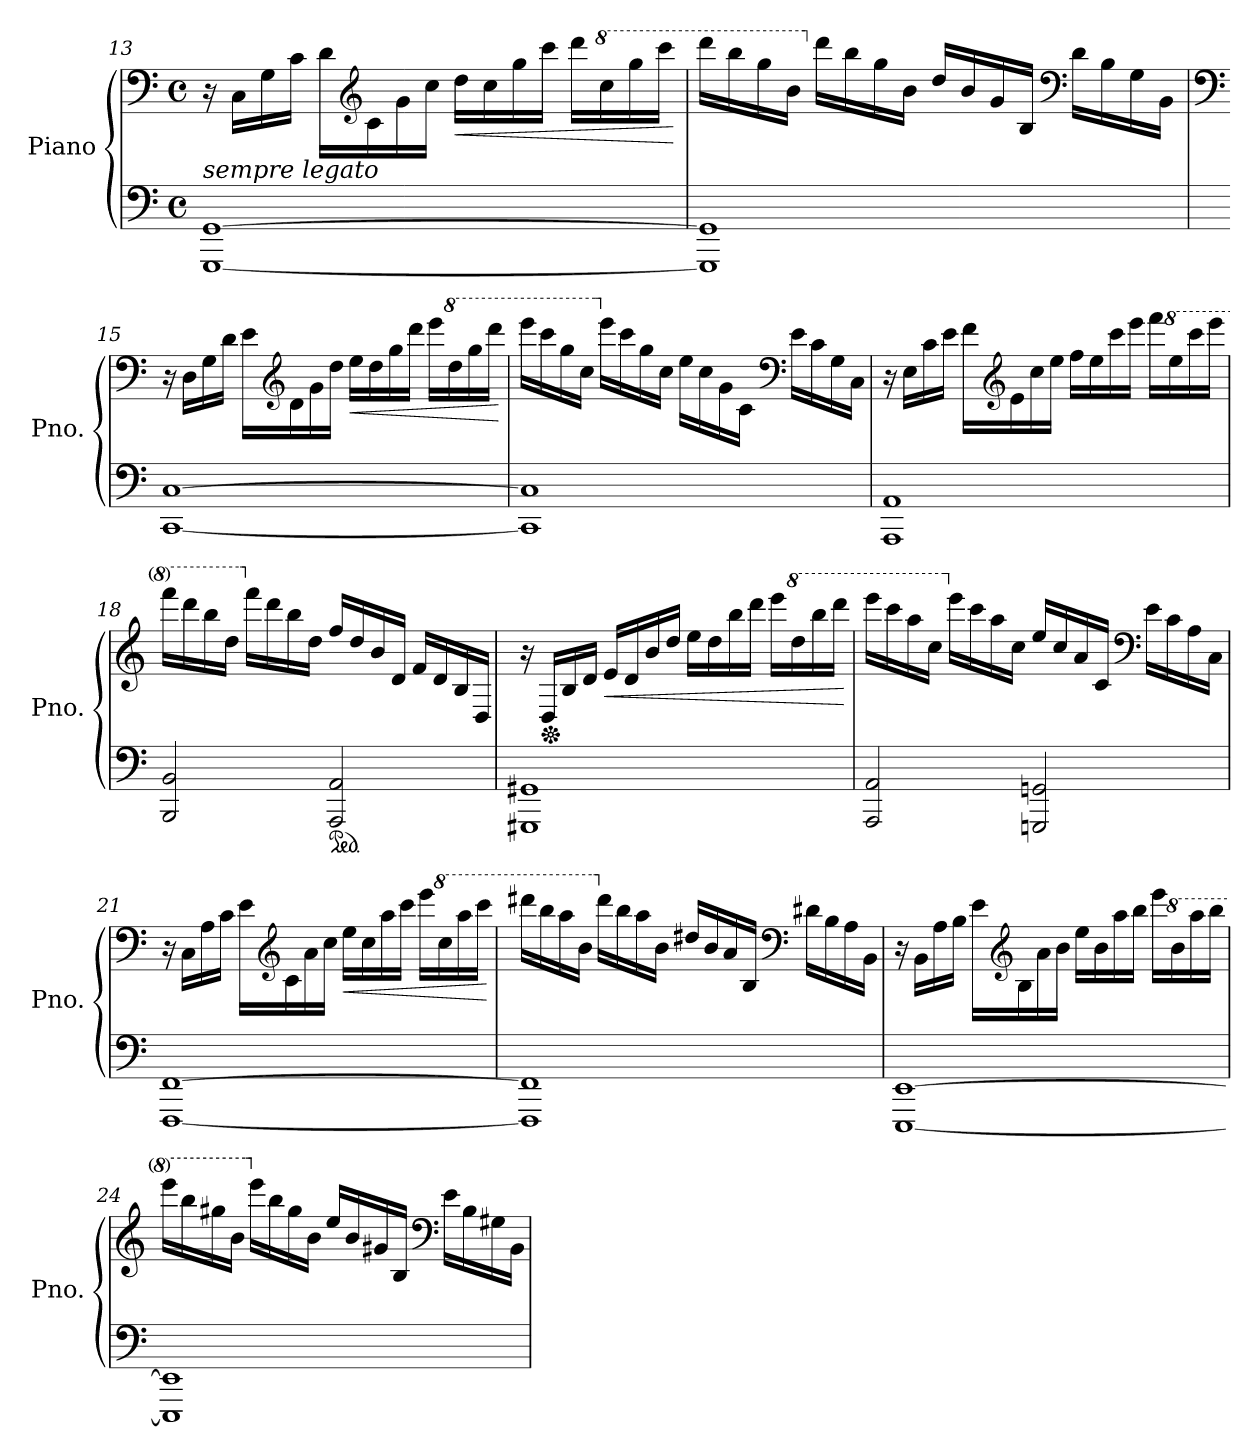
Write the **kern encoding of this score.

**kern	**kern	**dynam
*part1	*part1	*part1
*staff2	*staff1	*staff1/2
*I"Piano	*	*
*I'Pno.	*	*
!!LO:PB:g=z
*clefF4	*clefF4	*
*k[]	*k[]	*
*M4/4	*M4/4	*
*met(c)	*met(c)	*
=13	=13	=13
!	!LO:TX:b:i:t=sempre legato	!
[1GGG [1GG	16r	.
.	16C\LL	.
.	16G\	.
.	16c\JJ	.
.	16d\LL	.
*	*clefG2	*
.	16c\	.
.	16g\	.
.	16cc\JJ	.
!	!	!LO:HP:b
.	16dd\LL	<
.	16cc\	.
.	16gg\	.
.	16ccc\JJ	.
.	16ddd\LL	.
*	*8va	*
.	16ccc\	.
.	16ggg\	.
.	16cccc\JJ	.
.	.	[
=14	=14	=14
1GGG] 1GG]	16dddd\LL	.
.	16bbb\	.
.	16ggg\	.
.	16bb\JJ	.
*	*X8va	*
.	16ddd\LL	.
.	16bb\	.
.	16gg\	.
.	16b\JJ	.
.	16dd/LL	.
.	16b/	.
.	16g/	.
.	16B/JJ	.
*	*clefF4	*
.	16d\LL	.
.	16B\	.
.	16G\	.
.	16BB\JJ	.
!!LO:LB:g=z
=15	=15	=15
*	*clefF4	*
[1CC [1C	16r	.
.	16D\LL	.
.	16G\	.
.	16d\JJ	.
.	16e\LL	.
*	*clefG2	*
.	16d\	.
.	16g\	.
.	16dd\JJ	.
!	!	!LO:HP:b
.	16ee\LL	<
.	16dd\	.
.	16gg\	.
.	16ddd\JJ	.
.	16eee\LL	.
*	*8va	*
.	16ddd\	.
.	16ggg\	.
.	16dddd\JJ	.
.	.	[
=16	=16	=16
1CC] 1C]	16eeee\LL	.
.	16cccc\	.
.	16ggg\	.
.	16ccc\JJ	.
*	*X8va	*
.	16eee\LL	.
.	16ccc\	.
.	16gg\	.
.	16cc\JJ	.
.	16ee\LL	.
.	16cc\	.
.	16g\	.
.	16c\JJ	.
*	*clefF4	*
.	16e\LL	.
.	16c\	.
.	16G\	.
.	16C\JJ	.
!!LO:LB:g=z
=17	=17	=17
1AAA 1AA	16r	.
.	16E\LL	.
.	16c\	.
.	16e\JJ	.
.	16f\LL	.
*	*clefG2	*
.	16e\	.
.	16cc\	.
.	16ee\JJ	.
.	16ff\LL	.
.	16ee\	.
.	16ccc\	.
.	16eee\JJ	.
.	16fff\LL	.
*	*8va	*
.	16eee\	.
.	16cccc\	.
.	16eeee\JJ	.
=18	=18	=18
2BBB/ 2BB/	16ffff\LL	.
.	16dddd\	.
.	16bbb\	.
.	16ddd\JJ	.
*	*X8va	*
.	16fff\LL	.
.	16ddd\	.
.	16bb\	.
.	16dd\JJ	.
*ped	*	*
2AAA/ 2AA/	16ff/LL	.
.	16dd/	.
.	16b/	.
.	16d/JJ	.
.	16f/LL	.
.	16d/	.
.	16B/	.
.	16D/JJ	.
!!LO:LB:g=z
=19	=19	=19
1GGG#X 1GG#X	16r	.
*	*Xped	*
.	16D/LL	.
.	16B/	.
.	16d/JJ	.
!	!	!LO:HP:b
.	16e/LL	<
.	16d/	.
.	16b/	.
.	16dd/JJ	.
.	16ee\LL	.
.	16dd\	.
.	16bb\	.
.	16ddd\JJ	.
.	16eee\LL	.
*	*8va	*
.	16ddd\	.
.	16bbb\	.
.	16dddd\JJ	.
.	.	[
=20	=20	=20
2AAA/ 2AA/	16eeee\LL	.
.	16cccc\	.
.	16aaa\	.
.	16ccc\JJ	.
*	*X8va	*
.	16eee\LL	.
.	16ccc\	.
.	16aa\	.
.	16cc\JJ	.
2GGGn/ 2GGn/	16ee/LL	.
.	16cc/	.
.	16a/	.
.	16c/JJ	.
*	*clefF4	*
.	16e\LL	.
.	16c\	.
.	16A\	.
.	16C\JJ	.
!!LO:LB:g=z
=21	=21	=21
[1FFF [1FF	16r	.
.	16C\LL	.
.	16A\	.
.	16c\JJ	.
.	16e\LL	.
*	*clefG2	*
.	16c\	.
.	16a\	.
.	16cc\JJ	.
!	!	!LO:HP:b
.	16ee\LL	<
.	16cc\	.
.	16aa\	.
.	16ccc\JJ	.
.	16eee\LL	.
*	*8va	*
.	16ccc\	.
.	16aaa\	.
.	16cccc\JJ	.
.	.	[
=22	=22	=22
1FFF] 1FF]	16dddd#X\LL	.
.	16bbb\	.
.	16aaa\	.
.	16bb\JJ	.
*	*X8va	*
.	16ddd#\LL	.
.	16bb\	.
.	16aa\	.
.	16b\JJ	.
.	16dd#X/LL	.
.	16b/	.
.	16a/	.
.	16B/JJ	.
*	*clefF4	*
.	16d#X\LL	.
.	16B\	.
.	16A\	.
.	16BB\JJ	.
!!LO:PB:g=z
=23	=23	=23
[1EEE [1EE	16r	.
.	16BB\LL	.
.	16A\	.
.	16B\JJ	.
.	16e\LL	.
*	*clefG2	*
.	16B\	.
.	16a\	.
.	16b\JJ	.
.	16ee\LL	.
.	16b\	.
.	16aa\	.
.	16bb\JJ	.
.	16eee\LL	.
*	*8va	*
.	16bb\	.
.	16aaa\	.
.	16bbb\JJ	.
=24	=24	=24
1EEE] 1EE]	16eeee\LL	.
.	16bbb\	.
.	16ggg#X\	.
.	16bb\JJ	.
*	*X8va	*
.	16eee\LL	.
.	16bb\	.
.	16gg#\	.
.	16b\JJ	.
.	16ee/LL	.
.	16b/	.
.	16g#X/	.
.	16B/JJ	.
*	*clefF4	*
.	16e\LL	.
.	16B\	.
.	16G#X\	.
.	16BB\JJ	.
=	=	=
*-	*-	*-
